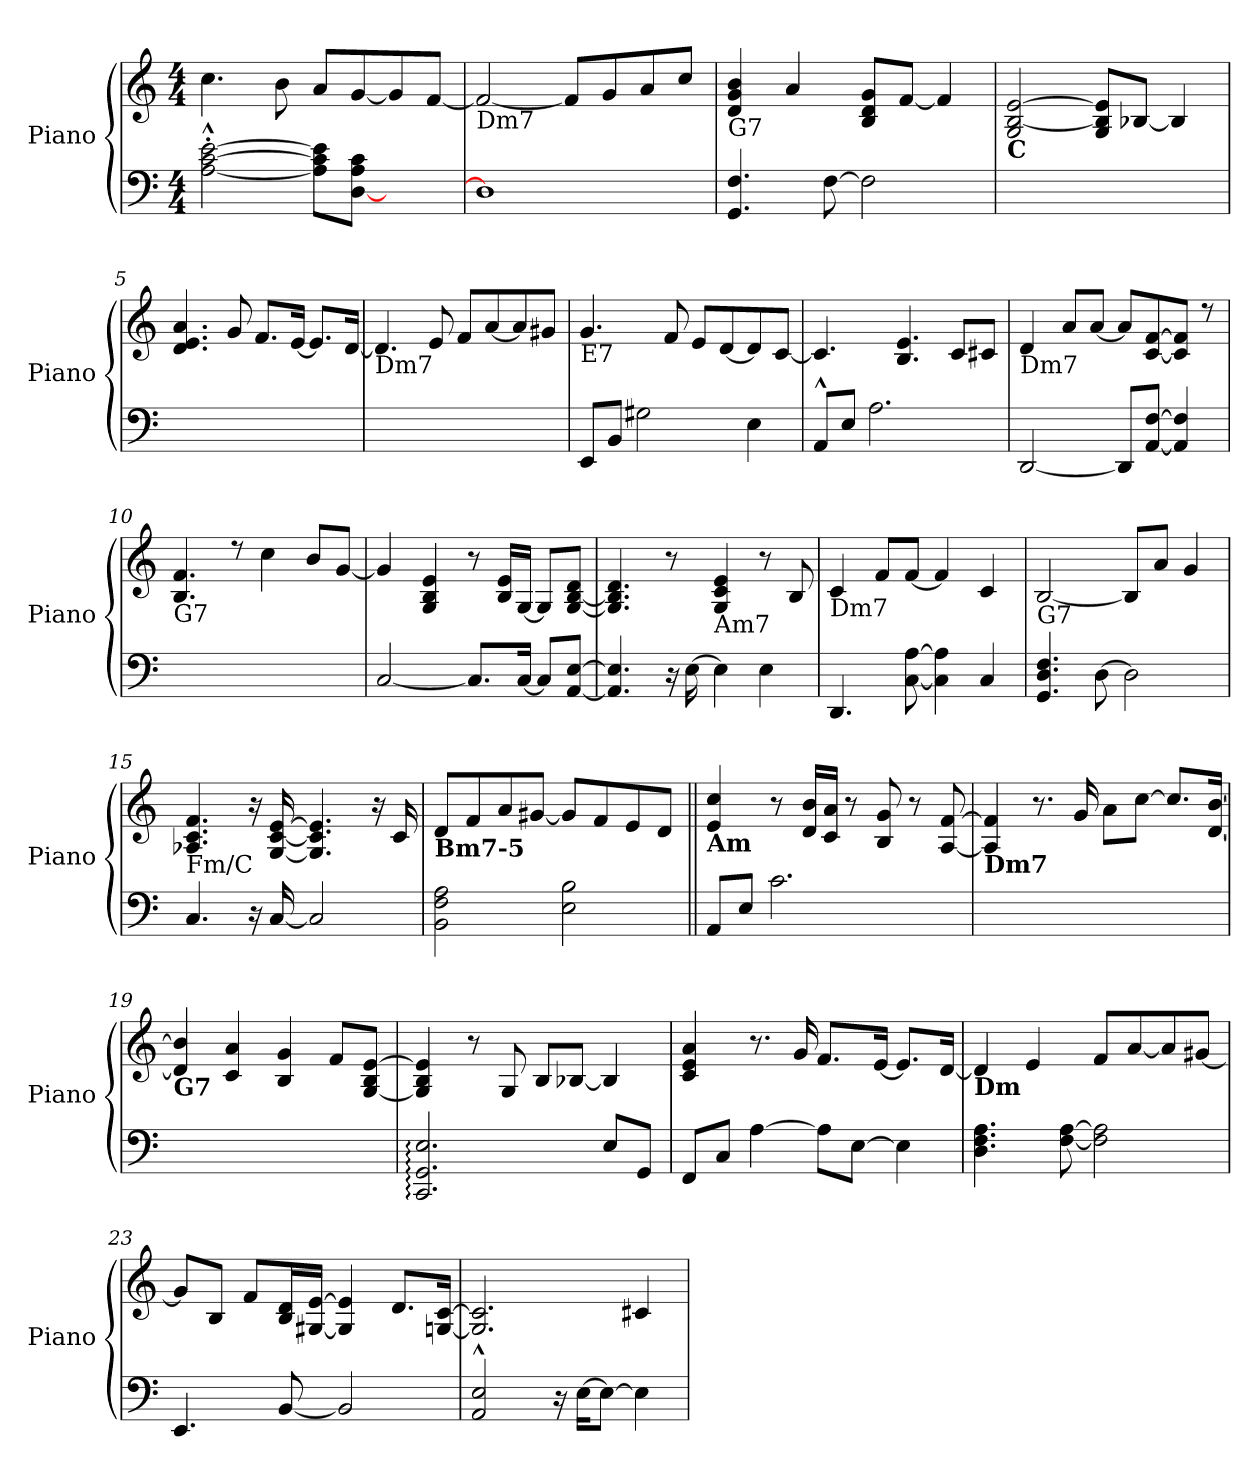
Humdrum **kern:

**kern	**kern
*part1	*part1
*staff2	*staff1
*I"Piano	*
*I'Piano	*
*clefF4	*clefG2
*M4/4	*M4/4
*MM108	*MM108
=1	=1
[<2A\^^>'> [>2c\^^>'> [>2e\^^>'>	4.cc\
.	8b\
8A\] 8c\] 8e\]L	8a/L
[<8D\ 8A\ 8c\J	[<8g/
4ryy	8g/]
.	[<8f/J
=2	=2
!	!LO:TX:b:t=Dm7
1D]	2f/_<
.	8f/L]
.	8g/
.	8a/
.	8cc/J
=3	=3
!	!LO:TX:b:t=G7
4.GG/ 4.F/	4d/ 4g/ 4b/
.	4a/
[>8F\	.
2F\]	8B/ 8d/ 8g/L
.	[<8f/J
.	4f/]
=4	=4
!	!LO:TX:b:B:t=C
1ryy	2G/ [<2B/ [>2e/
.	8G/ 8B/] 8e/]L
.	[<8B-X/J
.	4B-/]
!!LO:LB:g=z
=5	=5
1ryy	4.d/ 4.e/ 4.a/
.	8g/
.	8.f/L
.	[<16e/Jk
.	8.e/L]
.	[<16d/Jk
=6	=6
!	!LO:TX:b:t=Dm7
1ryy	4.d/]
.	8e/
.	8f/L
.	[<8a/
.	8a/]
.	8g#X/J
=7	=7
!	!LO:TX:b:t=E7
8EE/L	4.g/
8BB/J	.
2G#X\	.
.	8f/
.	8e/L
.	[<8d/
4E\	8d/]
.	[<8c/J
=8	=8
8AA^^>/L	4.c/]
8E/J	.
2.A\	.
.	4.B/ 4.e/
.	8c/L
.	8c#X/J
!!LO:LB:g=z
=9	=9
!	!LO:TX:b:t=Dm7
[<2DD/	4d/
.	8a/L
.	[<8a/J
8DD/L]	8a/L]
[<8AA/ [>8F/J	[<8c/ [>8f/
4AA/] 4F/]	8c/] 8f/]J
.	8rcc
=10	=10
!	!LO:TX:b:t=G7
1ryy	4.B/ 4.f/
.	8rcc
.	4cc\
.	8b/L
.	[<8g/J
=11	=11
[<2C/	4g/]
.	4G/ 4B/ 4e/
8.C/L]	8r
.	16B/ 16e/LL
[<16C/Jk	[<16G/JJ
8C/L]	8G/L]
[<8AA/ [>8E/J	[<8G/ [<8B/ 8d/J
=12	=12
4.AA/] 4.E/]	4.G/] 4.B/] 4.d/
16r	8r
[>16E\	.
!	!LO:TX:b:t=Am7
4E\]	4G/ 4c/ 4e/
4E\	8r
.	8B/
!!LO:LB:g=z
=13	=13
!	!LO:TX:b:t=Dm7
4.DD/	4c/
.	8f/L
[<8C\ [>8A\	[<8f/J
4C\] 4A\]	4f/]
4C/	4c/
=14	=14
!	!LO:TX:b:t=G7
4.GG/ 4.D/ 4.F/	[<2B/
[>8D\	.
2D\]	8B/L]
.	8a/J
.	4g/
=15	=15
!	!LO:TX:b:t=Fm/C
4.C/	4.A-X/ 4.c/ 4.f/
16r	16r
[<16C/	[<16G/ [<16c/ [>16e/
2C/]	4.G/] 4.c/] 4.e/]
.	16r
.	16c/
=16	=16
!	!LO:TX:b:B:t=Bm7-5
2BB\ 2F\ 2A\	8d/L
.	8f/
.	8a/
.	[<8g#X/J
2E\ 2B\	8g#/L]
.	8f/
.	8e/
.	8d/J
!!LO:PB:g=z
=17||	=17||
!	!LO:TX:b:B:t=Am
8AA/L	4e/ 4cc/
8E/J	.
2.c\	8r
.	16d/ 16b/LL
.	16c/ 16a/JJ
.	8r
.	8B/ 8g/
.	8r
.	[<8A/ [>8f/
=18	=18
!	!LO:TX:b:B:t=Dm7
1ryy	4A/] 4f/]
.	8.r
.	16g/
.	8a\L
.	[>8cc\J
.	8.cc/L]
.	[<16d/ [>16b/Jk
=19	=19
!	!LO:TX:b:B:t=G7
1ryy	4d/] 4b/]
.	4c/ 4a/
.	4B/ 4g/
.	8f/L
.	[<8G/ 8B/ [>8e/J
=20	=20
2.CC/: 2.GG/: 2.E/:	4G/] 4B/ 4e/]
.	8r
.	8G/
.	8B/L
.	[<8B-X/J
8E/L	4B-/]
8GG/J	.
!!LO:LB:g=z
=21	=21
8FF/L	4c/ 4e/ 4a/
8C/J	.
[>4A\	8.r
.	16g/
8A\L]	8.f/L
[>8E\J	.
.	[<16e/Jk
4E\]	8.e/L]
.	[<16d/Jk
=22	=22
!	!LO:TX:b:B:t=Dm
4.D\ 4.F\ 4.A\	4d/]
.	4e/
[<8F\ [>8A\	.
2F\] 2A\]	8f/L
.	[<8a/
.	8a/]
.	[<8g#X/J
=23	=23
4.EE/	8g#/L]
.	8B/J
.	8f/L
[<8BB/	16B/ 16d/L
.	[<16G#X/ [>16e/JJ
2BB/]	4G#/] 4e/]
.	8.d/L
.	[<16Gn/ [>16c/Jk
=24	=24
2AA/^^> 2E/^^>	2.G/] 2.c/]
16r	.
[>16E\KL	.
8E\J_>	.
4E\]	4c#X/
=	=
*-	*-
